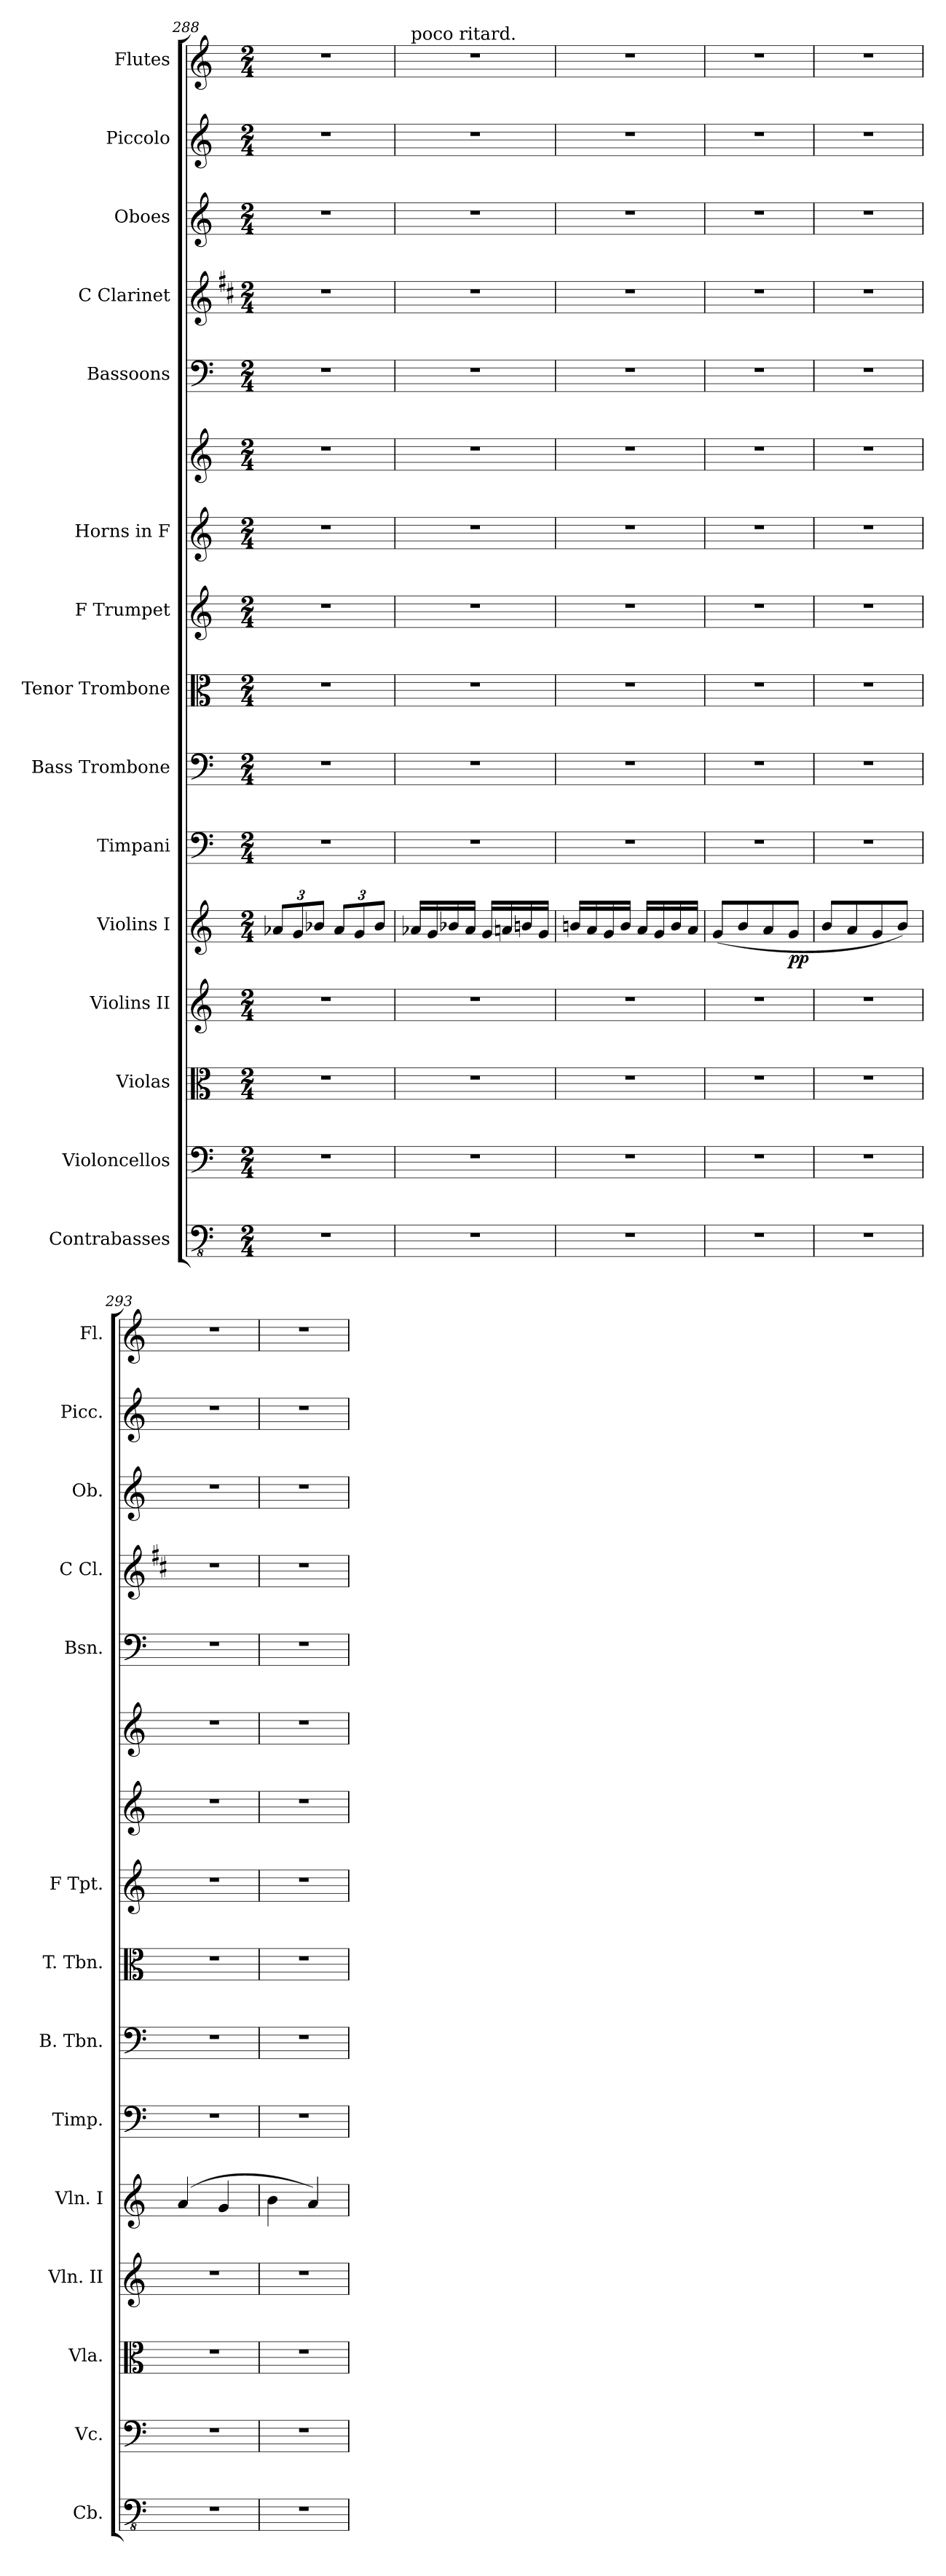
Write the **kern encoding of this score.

**kern	**kern	**kern	**kern	**kern	**dynam	**kern	**kern	**kern	**kern	**kern	**kern	**kern	**kern	**kern	**kern	**kern
*part15	*part14	*part13	*part12	*part11	*part11	*part10	*part9	*part8	*part7	*part6	*part6	*part5	*part4	*part3	*part2	*part1
*staff16	*staff15	*staff14	*staff13	*staff12	*staff12	*staff11	*staff10	*staff9	*staff8	*staff7	*staff6	*staff5	*staff4	*staff3	*staff2	*staff1
*I"Contrabasses	*I"Violoncellos	*I"Violas	*I"Violins II	*I"Violins I	*	*I"Timpani	*I"Bass Trombone	*I"Tenor Trombone	*I"F Trumpet	*I"Horns in F	*	*I"Bassoons	*I"C Clarinet	*I"Oboes	*I"Piccolo	*I"Flutes
*I'Cb.	*I'Vc.	*I'Vla.	*I'Vln. II	*I'Vln. I	*	*I'Timp.	*I'B. Tbn.	*I'T. Tbn.	*I'F Tpt.	*	*	*I'Bsn.	*I'C Cl.	*I'Ob.	*I'Picc.	*I'Fl.
!!LO:PB:g=z
*clefFv4	*clefF4	*clefC3	*clefG2	*clefG2	*	*clefF4	*clefF4	*clefC3	*clefG2	*clefG2	*clefG2	*clefF4	*clefG2	*clefG2	*clefG2	*clefG2
*ITrd7c12	*	*	*	*	*	*	*	*	*ITrd-3c-5	*ITrd4c7	*ITrd4c7	*	*ITrd1c2	*	*ITrd-7c-12	*
*k[]	*k[]	*k[]	*k[]	*k[]	*	*k[]	*k[]	*k[]	*k[b-]	*k[b-]	*k[b-]	*k[]	*k[]	*k[]	*k[]	*k[]
*M2/4	*M2/4	*M2/4	*M2/4	*M2/4	*	*M2/4	*M2/4	*M2/4	*M2/4	*M2/4	*M2/4	*M2/4	*M2/4	*M2/4	*M2/4	*M2/4
*	*	*	*	*Xbrackettup	*	*	*	*	*	*	*	*	*	*	*	*
=288	=288	=288	=288	=288	=288	=288	=288	=288	=288	=288	=288	=288	=288	=288	=288	=288
2r	2r	2r	2r	12a-X/L	.	2r	2r	2r	2r	2r	2r	2r	2r	2r	2r	2r
.	.	.	.	12g/	.	.	.	.	.	.	.	.	.	.	.	.
.	.	.	.	12b-X/J	.	.	.	.	.	.	.	.	.	.	.	.
.	.	.	.	12a-/L	.	.	.	.	.	.	.	.	.	.	.	.
.	.	.	.	12g/	.	.	.	.	.	.	.	.	.	.	.	.
.	.	.	.	12b-/J	.	.	.	.	.	.	.	.	.	.	.	.
=289	=289	=289	=289	=289	=289	=289	=289	=289	=289	=289	=289	=289	=289	=289	=289	=289
*	*	*	*	*	*	*	*	*	*	*	*	*	*	*	*	*MM164
!	!	!	!	!	!	!	!	!	!	!	!	!	!	!	!	!LO:TX:t=poco ritard.
2r	2r	2r	2r	16a-X/LL	.	2r	2r	2r	2r	2r	2r	2r	2r	2r	2r	2r
.	.	.	.	16g/	.	.	.	.	.	.	.	.	.	.	.	.
.	.	.	.	16b-X/	.	.	.	.	.	.	.	.	.	.	.	.
.	.	.	.	16a-/JJ	.	.	.	.	.	.	.	.	.	.	.	.
.	.	.	.	16g/LL	.	.	.	.	.	.	.	.	.	.	.	.
.	.	.	.	16an/	.	.	.	.	.	.	.	.	.	.	.	.
.	.	.	.	16bn/	.	.	.	.	.	.	.	.	.	.	.	.
.	.	.	.	16g/JJ	.	.	.	.	.	.	.	.	.	.	.	.
=290	=290	=290	=290	=290	=290	=290	=290	=290	=290	=290	=290	=290	=290	=290	=290	=290
*	*	*	*	*	*	*	*	*	*	*	*	*	*	*	*	*MM154
2r	2r	2r	2r	16bn/LL	.	2r	2r	2r	2r	2r	2r	2r	2r	2r	2r	2r
.	.	.	.	16a/	.	.	.	.	.	.	.	.	.	.	.	.
.	.	.	.	16g/	.	.	.	.	.	.	.	.	.	.	.	.
.	.	.	.	16b/JJ	.	.	.	.	.	.	.	.	.	.	.	.
.	.	.	.	16a/LL	.	.	.	.	.	.	.	.	.	.	.	.
.	.	.	.	16g/	.	.	.	.	.	.	.	.	.	.	.	.
.	.	.	.	16b/	.	.	.	.	.	.	.	.	.	.	.	.
.	.	.	.	16a/JJ	.	.	.	.	.	.	.	.	.	.	.	.
=291	=291	=291	=291	=291	=291	=291	=291	=291	=291	=291	=291	=291	=291	=291	=291	=291
*	*	*	*	*	*	*	*	*	*	*	*	*	*	*	*	*MM144
2r	2r	2r	2r	(<8g/L	.	2r	2r	2r	2r	2r	2r	2r	2r	2r	2r	2r
.	.	.	.	8b/	.	.	.	.	.	.	.	.	.	.	.	.
.	.	.	.	8a/	.	.	.	.	.	.	.	.	.	.	.	.
!	!	!	!	!	!LO:DY:b	!	!	!	!	!	!	!	!	!	!	!
.	.	.	.	8g/J	pp	.	.	.	.	.	.	.	.	.	.	.
=292	=292	=292	=292	=292	=292	=292	=292	=292	=292	=292	=292	=292	=292	=292	=292	=292
2r	2r	2r	2r	8b/L	.	2r	2r	2r	2r	2r	2r	2r	2r	2r	2r	2r
.	.	.	.	8a/	.	.	.	.	.	.	.	.	.	.	.	.
.	.	.	.	8g/	.	.	.	.	.	.	.	.	.	.	.	.
.	.	.	.	8b/J)	.	.	.	.	.	.	.	.	.	.	.	.
=293	=293	=293	=293	=293	=293	=293	=293	=293	=293	=293	=293	=293	=293	=293	=293	=293
2r	2r	2r	2r	(<4a/	.	2r	2r	2r	2r	2r	2r	2r	2r	2r	2r	2r
.	.	.	.	4g/	.	.	.	.	.	.	.	.	.	.	.	.
=294	=294	=294	=294	=294	=294	=294	=294	=294	=294	=294	=294	=294	=294	=294	=294	=294
2r	2r	2r	2r	4b\	.	2r	2r	2r	2r	2r	2r	2r	2r	2r	2r	2r
.	.	.	.	4a/)	.	.	.	.	.	.	.	.	.	.	.	.
=	=	=	=	=	=	=	=	=	=	=	=	=	=	=	=	=
*-	*-	*-	*-	*-	*-	*-	*-	*-	*-	*-	*-	*-	*-	*-	*-	*-
